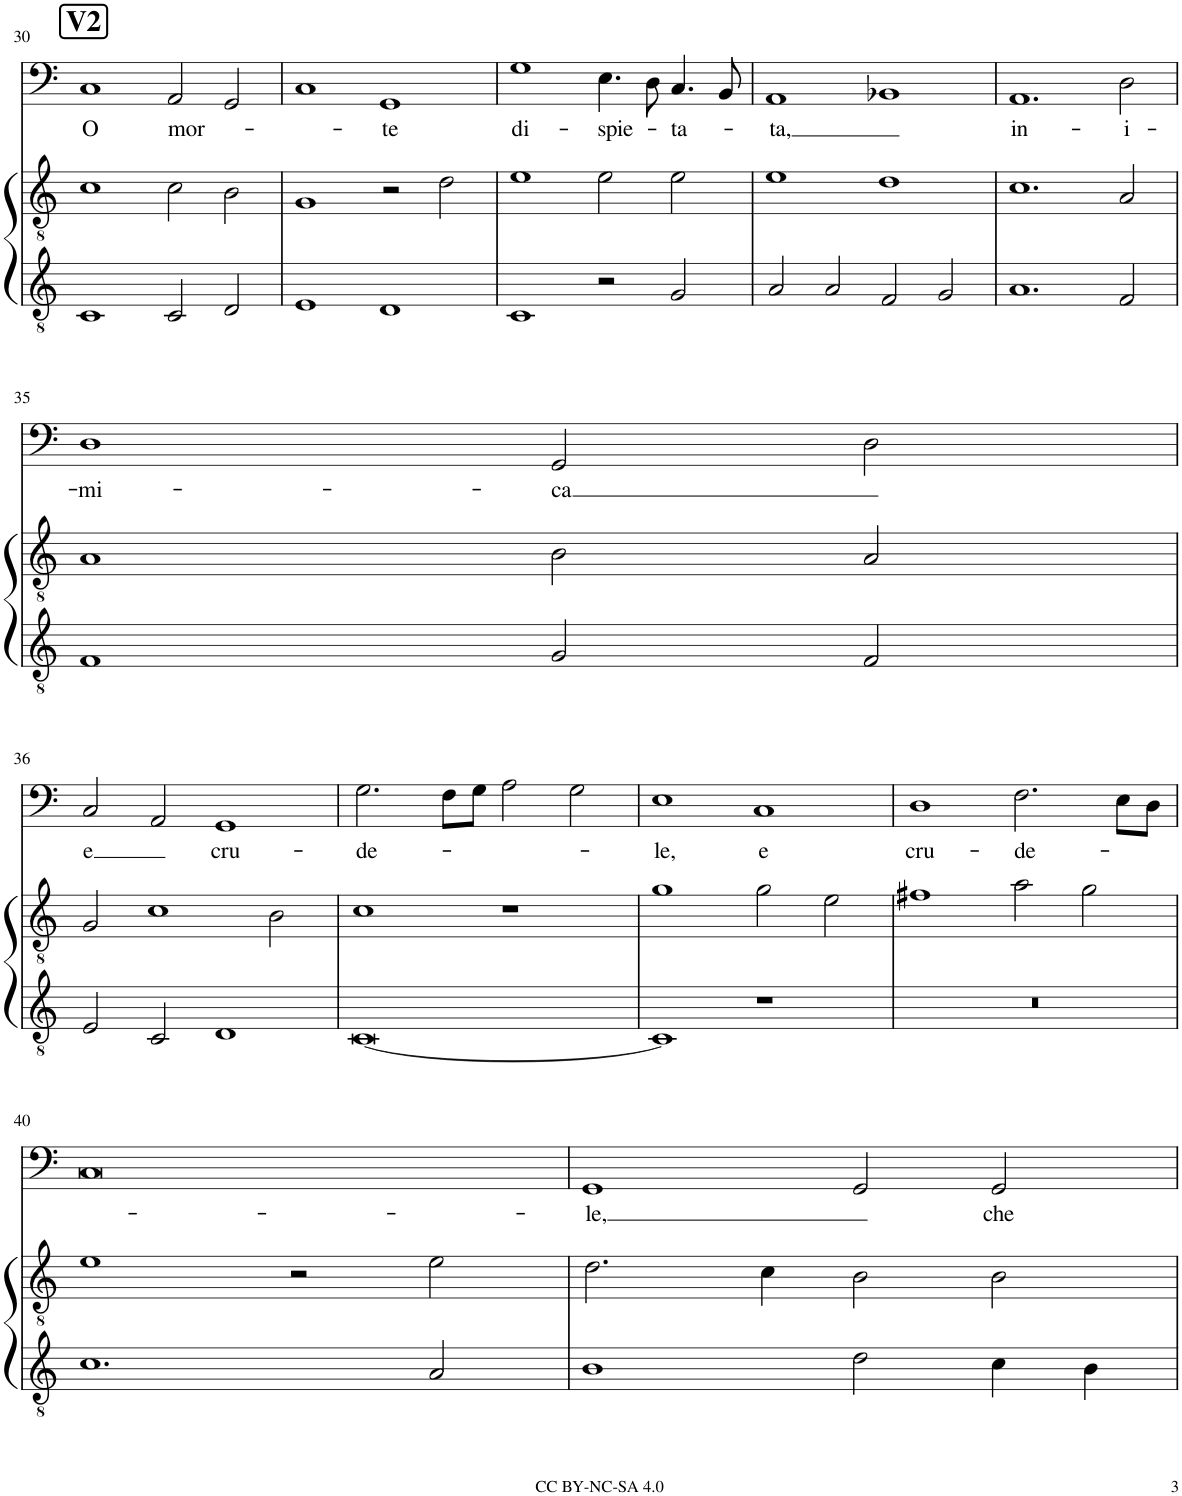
**kern	**kern	**kern	**text
*part2	*part2	*part1	*part1
*staff3	*staff2	*staff1	*staff1
*I"Piano	*	*I"Voice	*
*I'Pno	*	*	*
!!LO:PB:g=z
*clefGv2	*clefGv2	*clefF4	*
*k[]	*k[]	*k[]	*
*M4/2	*M4/2	*M4/2	*
!!LO:REH:place=s1:a:B:cj:fs=14:t=V2
=30	=30	=30	=30
!	!	!	!LO:LY:b
1C	1c	1C	O
!	!	!	!LO:LY:b
2C/	2c\	2AA/	mor-
2D/	2B\	2GG/	.
=31	=31	=31	=31
1E	1G	1C	.
!	!	!	!LO:LY:b
1D	2r	1GG	-te
.	2d\	.	.
=32	=32	=32	=32
!	!	!	!LO:LY:b
1C	1e	1G	di-
!	!	!	!LO:LY:b
2r	2e\	4.E\	-spie-
.	.	8D\	.
!	!	!	!LO:LY:b
2G/	2e\	4.C/	-ta-
.	.	8BB/	.
=33	=33	=33	=33
!	!	!	!LO:LY:b
2A/	1e	1AA	-ta,
2A/	.	.	.
2F/	1d	1BB-X	.
2G/	.	.	.
=34	=34	=34	=34
!	!	!	!LO:LY:b
1.A	1.c	1.AA	in-
!	!	!	!LO:LY:b
2F/	2A/	2D\	-i-
!!LO:LB:g=z
=35	=35	=35	=35
!	!	!	!LO:LY:b
1F	1A	1D	-mi-
!	!	!	!LO:LY:b
2G/	2B\	2GG/	-ca
2F/	2A/	2D\	.
!!LO:LB:g=z
=36	=36	=36	=36
!	!	!	!LO:LY:b
2E/	2G/	2C/	e
2C/	1c	2AA/	.
!	!	!	!LO:LY:b
1D	.	1GG	cru-
.	2B\	.	.
=37	=37	=37	=37
!	!	!	!LO:LY:b
[0C	1c	2.G\	-de-
.	.	8F\L	.
.	.	8G\J	.
.	1r	2A\	.
.	.	2G\	.
=38	=38	=38	=38
!	!	!	!LO:LY:b
1C]	1g	1E	-le,
!	!	!	!LO:LY:b
1r	2g\	1C	e
.	2e\	.	.
=39	=39	=39	=39
!	!	!	!LO:LY:b
0r	1f#X	1D	cru-
!	!	!	!LO:LY:b
.	2a\	2.F\	-de-
.	2g\	.	.
.	.	8E\L	.
.	.	8D\J	.
!!LO:LB:g=z
=40	=40	=40	=40
1.c	1e	0C	.
.	2r	.	.
2A/	2e\	.	.
=41	=41	=41	=41
!	!	!	!LO:LY:b
1B	2.d\	1GG	-le,
.	4c\	.	.
2d\	2B\	2GG/	.
!	!	!	!LO:LY:b
4c\	2B\	2GG/	che
4B\	.	.	.
=	=	=	=
*-	*-	*-	*-
